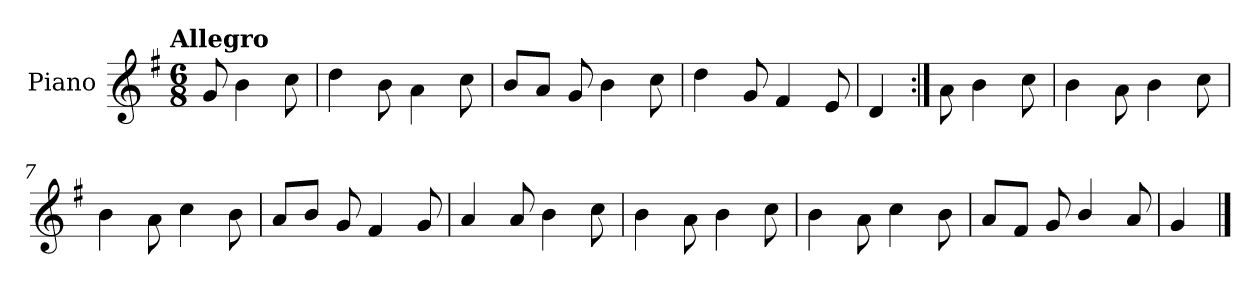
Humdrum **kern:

**kern
*part1
*staff1
*I"Piano
*I'Pno.
*clefG2
*k[f#]
!!LO:TX:omd:t=Allegro
*M6/8
*MM144
=
8g/
4b\
8cc\
=1
4dd\
8b\
4a\
8cc\
=2
8b/L
8a/J
8g/
4b\
8cc\
=3
4dd\
8g/
4f#/
8e/
!!LO:LB:g=z
=4
4d/
=5:|!
8a\
4b\
8cc\
=6
4b\
8a\
4b\
8cc\
=7
4b\
8a\
4cc\
8b\
=8
8a/L
8b/J
8g/
4f#/
8g/
=9
4a/
8a/
4b\
8cc\
!!LO:LB:g=z
=10
4b\
8a\
4b\
8cc\
=11
4b\
8a\
4cc\
8b\
=12
8a/L
8f#/J
8g/
4b/
8a/
=13
4g/
==
*-
